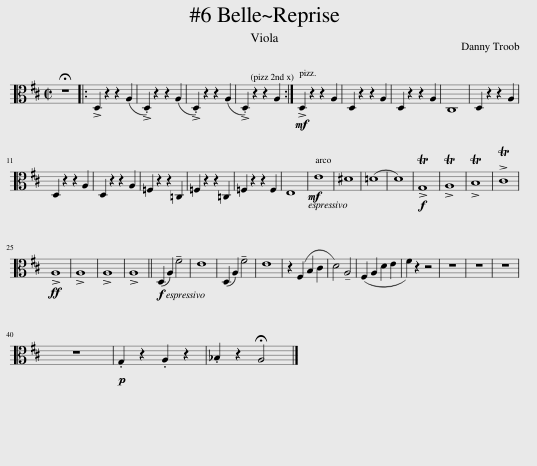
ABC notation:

X:1
L:1/8
M:2/2
I:linebreak $
K:D
V:1 alto
V:1
 !fermata!z8 |: !>!D,2 z2 z2 (A,2 | !>!.D,2) z2 z2 (A,2 | !>!.D,2) z2 z2 (A,2 | !>!.D,2) z2 z2 A,2 :| %5
!mf! !>!D,2 z2 z2 A,2 | D,2 z2 z2 A,2 | D,2 z2 z2 A,2 | C,8 | D,2 z2 z2 A,2 |$ %10
 D,2 z2 z2 A,2 | D,2 z2 z2 A,2 | =F,2 z2 z2 =C,2 | =F,2 z2 z2 =C,2 | =F,2 z2 z2 F,2 | %15
 E,8 |!mf! E8 | ^D8 | (=D8 | D8) | %20
!f! !>!TG,8 | !>!TA,8 | !>!TB,8 | !>!TC8 |$!ff! !>!A,8 | %25
 !>!A,8 | !>!A,8 | !>!A,8 ||!f! (D,2 A,2) !tenuto!F4 | E8 | %30
 (D,2 A,2) !tenuto!F4 | E8 | z2 (F,2 B,2 C2 | D4) !tenuto!A,4 | (F,2 A,2) D2 E2 | %35
 F2 z2 z4 | z8 | z8 | z8 |$ z8 | %40
!p! .G,2 z2 .A,2 z2 | ._B,2 z2 !fermata!A,4 |] %42
